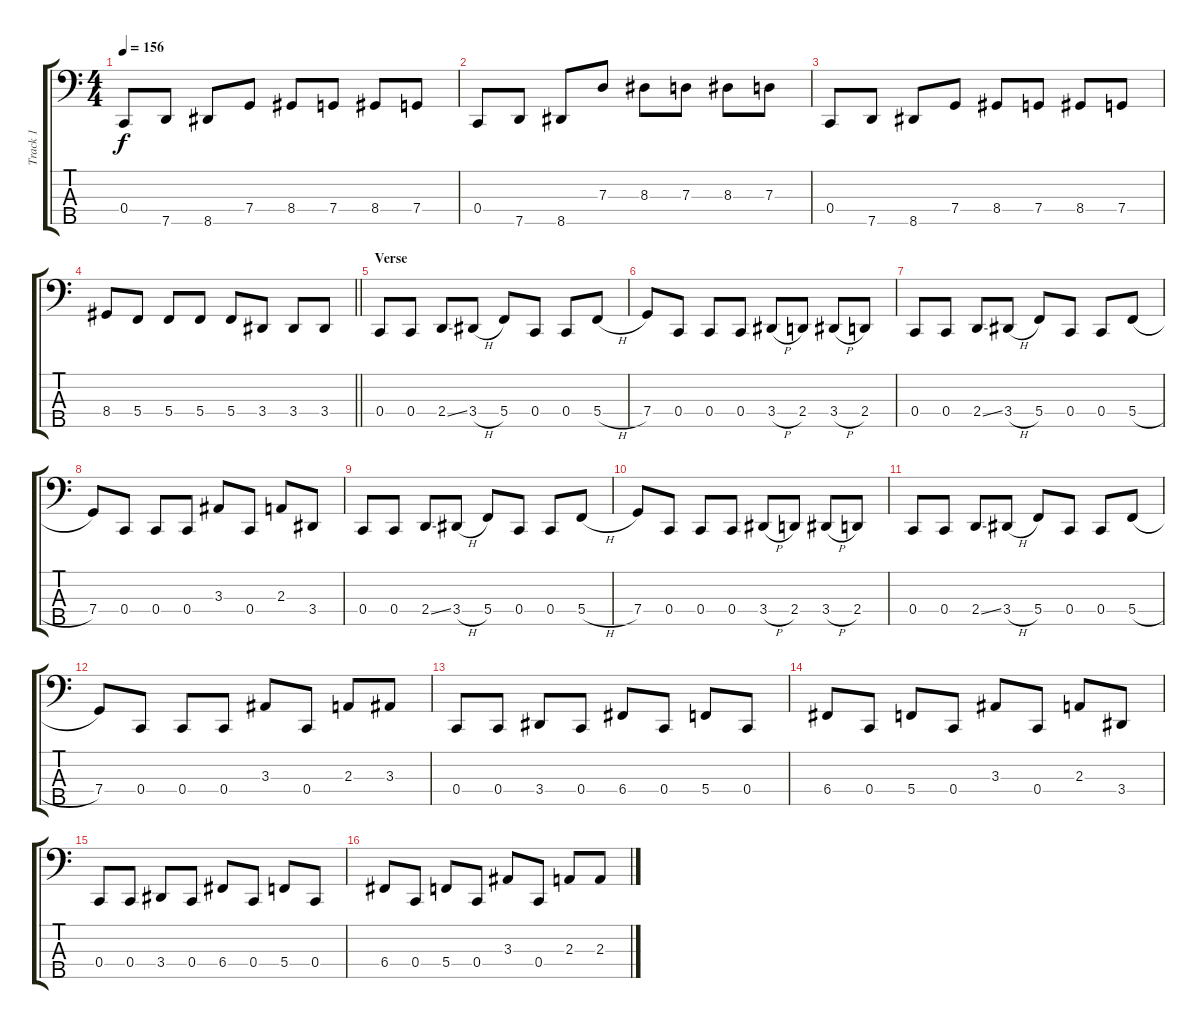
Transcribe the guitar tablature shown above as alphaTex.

\track ("Track 1" "Track 1") {instrument electricbassfinger}
\staff {score tabs}
\tuning (F2 C2 G1 C1 G0) {hide}
\ts (4 4)
\tempo 156
\clef f4
\ks c
0.4.8{dy f} 7.5.8 8.5.8 7.4.8 8.4.8 7.4.8 8.4.8 7.4.8 |
0.4.8 7.5.8 8.5.8 7.3.8 8.3.8 7.3.8 8.3.8 7.3.8 |
0.4.8 7.5.8 8.5.8 7.4.8 8.4.8 7.4.8 8.4.8 7.4.8 |
\barLineRight lightlight
8.4.8 5.4.8 5.4.8 5.4.8 5.4.8 3.4.8 3.4.8 3.4.8 |
\section ("" "Verse")
0.4.8 0.4.8 2.4{ss}.8 3.4{h}.8 5.4.8 0.4.8 0.4.8 5.4{h}.8 |
7.4.8 0.4.8 0.4.8 0.4.8 3.4{h}.8 2.4.8 3.4{h}.8 2.4.8 |
0.4.8 0.4.8 2.4{ss}.8 3.4{h}.8 5.4.8 0.4.8 0.4.8 5.4{h}.8 |
7.4.8 0.4.8 0.4.8 0.4.8 3.3.8 0.4.8 2.3.8 3.4.8 |
0.4.8 0.4.8 2.4{ss}.8 3.4{h}.8 5.4.8 0.4.8 0.4.8 5.4{h}.8 |
7.4.8 0.4.8 0.4.8 0.4.8 3.4{h}.8 2.4.8 3.4{h}.8 2.4.8 |
0.4.8 0.4.8 2.4{ss}.8 3.4{h}.8 5.4.8 0.4.8 0.4.8 5.4{h}.8 |
7.4.8 0.4.8 0.4.8 0.4.8 3.3.8 0.4.8 2.3.8 3.3.8 |
0.4.8 0.4.8 3.4.8 0.4.8 6.4.8 0.4.8 5.4.8 0.4.8 |
6.4.8 0.4.8 5.4.8 0.4.8 3.3.8 0.4.8 2.3.8 3.4.8 |
0.4.8 0.4.8 3.4.8 0.4.8 6.4.8 0.4.8 5.4.8 0.4.8 |
6.4.8 0.4.8 5.4.8 0.4.8 3.3.8 0.4.8 2.3.8 2.3.8
